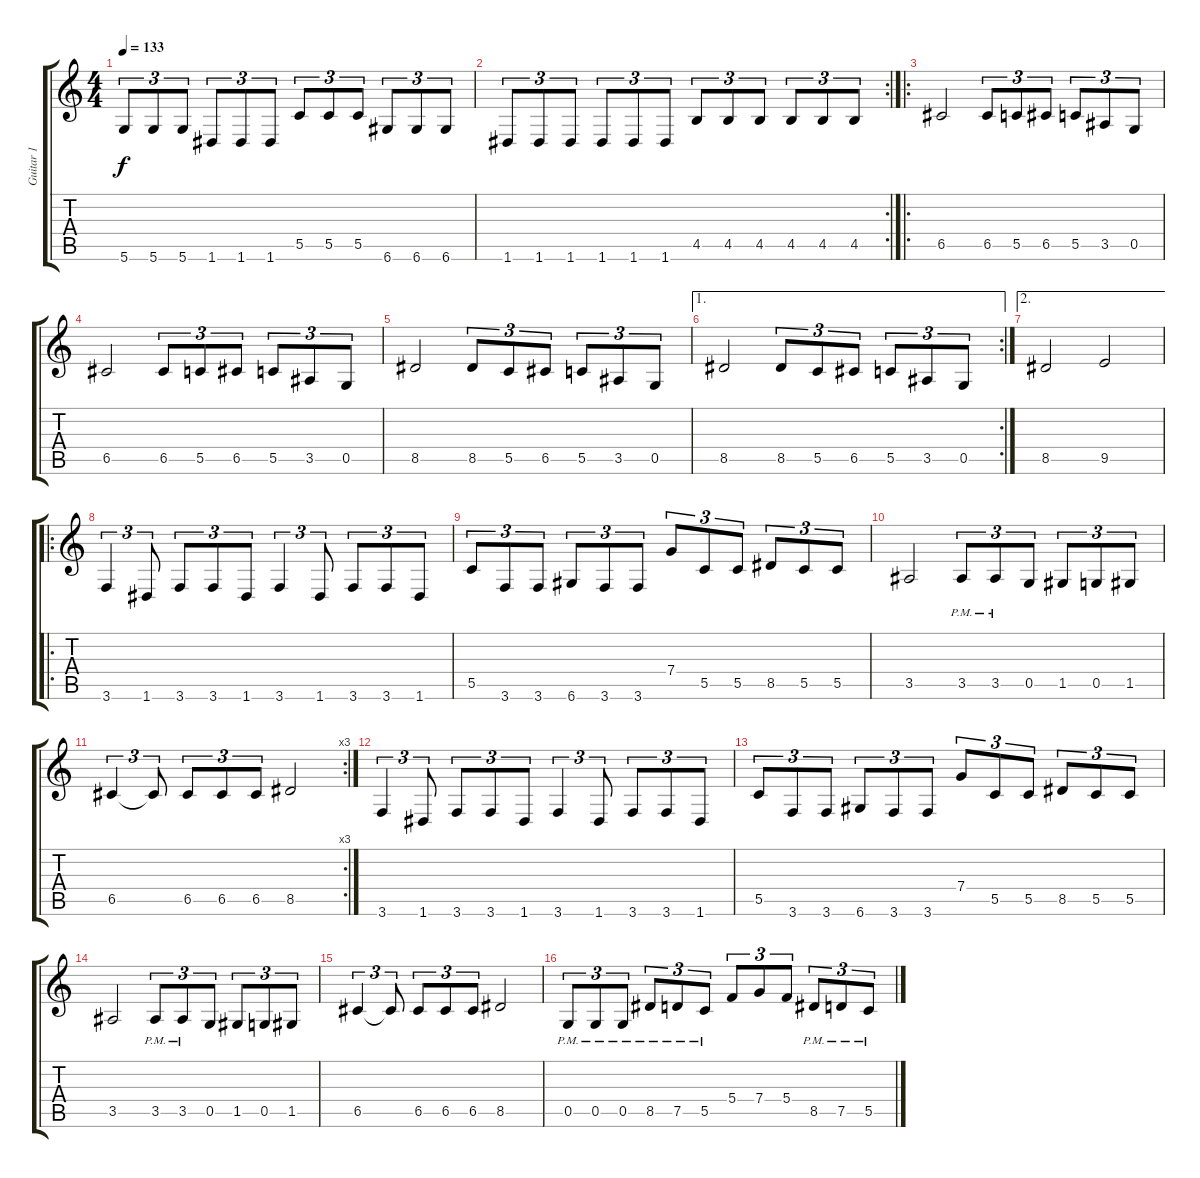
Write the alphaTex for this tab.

\track ("Guitar 1" "Guitar 1") {instrument distortionguitar}
\staff {score tabs}
\tuning (D4 A3 F3 C3 G2 D2) {hide}
\ts (4 4)
\tempo 133
\clef g2
\ks c
5.6.8{tu (3 2) dy f} 5.6.8{tu (3 2)} 5.6.8{tu (3 2)} 1.6.8{tu (3 2)} 1.6.8{tu (3 2)} 1.6.8{tu (3 2)} 5.5.8{tu (3 2)} 5.5.8{tu (3 2)} 5.5.8{tu (3 2)} 6.6.8{tu (3 2)} 6.6.8{tu (3 2)} 6.6.8{tu (3 2)} |
\rc 2
1.6.8{tu (3 2)} 1.6.8{tu (3 2)} 1.6.8{tu (3 2)} 1.6.8{tu (3 2)} 1.6.8{tu (3 2)} 1.6.8{tu (3 2)} 4.5.8{tu (3 2)} 4.5.8{tu (3 2)} 4.5.8{tu (3 2)} 4.5.8{tu (3 2)} 4.5.8{tu (3 2)} 4.5.8{tu (3 2)} |
\ro
6.5.2 6.5.8{tu (3 2)} 5.5.8{tu (3 2)} 6.5.8{tu (3 2)} 5.5.8{tu (3 2)} 3.5.8{tu (3 2)} 0.5.8{tu (3 2)} |
6.5.2 6.5.8{tu (3 2)} 5.5.8{tu (3 2)} 6.5.8{tu (3 2)} 5.5.8{tu (3 2)} 3.5.8{tu (3 2)} 0.5.8{tu (3 2)} |
8.5.2 8.5.8{tu (3 2)} 5.5.8{tu (3 2)} 6.5.8{tu (3 2)} 5.5.8{tu (3 2)} 3.5.8{tu (3 2)} 0.5.8{tu (3 2)} |
\ae 1
\rc 2
8.5.2 8.5.8{tu (3 2)} 5.5.8{tu (3 2)} 6.5.8{tu (3 2)} 5.5.8{tu (3 2)} 3.5.8{tu (3 2)} 0.5.8{tu (3 2)} |
\ae 2
8.5.2 9.5.2 |
\ro
3.6.4{tu (3 2)} 1.6.8{tu (3 2)} 3.6.8{tu (3 2)} 3.6.8{tu (3 2)} 1.6.8{tu (3 2)} 3.6.4{tu (3 2)} 1.6.8{tu (3 2)} 3.6.8{tu (3 2)} 3.6.8{tu (3 2)} 1.6.8{tu (3 2)} |
5.5.8{tu (3 2)} 3.6.8{tu (3 2)} 3.6.8{tu (3 2)} 6.6.8{tu (3 2)} 3.6.8{tu (3 2)} 3.6.8{tu (3 2)} 7.4.8{tu (3 2)} 5.5.8{tu (3 2)} 5.5.8{tu (3 2)} 8.5.8{tu (3 2)} 5.5.8{tu (3 2)} 5.5.8{tu (3 2)} |
3.5.2 3.5{pm}.8{tu (3 2)} 3.5{pm}.8{tu (3 2)} 0.5.8{tu (3 2)} 1.5.8{tu (3 2)} 0.5.8{tu (3 2)} 1.5.8{tu (3 2)} |
\rc 3
6.5.4{tu (3 2)} 6.5{t}.8{tu (3 2)} 6.5.8{tu (3 2)} 6.5.8{tu (3 2)} 6.5.8{tu (3 2)} 8.5.2 |
3.6.4{tu (3 2)} 1.6.8{tu (3 2)} 3.6.8{tu (3 2)} 3.6.8{tu (3 2)} 1.6.8{tu (3 2)} 3.6.4{tu (3 2)} 1.6.8{tu (3 2)} 3.6.8{tu (3 2)} 3.6.8{tu (3 2)} 1.6.8{tu (3 2)} |
5.5.8{tu (3 2)} 3.6.8{tu (3 2)} 3.6.8{tu (3 2)} 6.6.8{tu (3 2)} 3.6.8{tu (3 2)} 3.6.8{tu (3 2)} 7.4.8{tu (3 2)} 5.5.8{tu (3 2)} 5.5.8{tu (3 2)} 8.5.8{tu (3 2)} 5.5.8{tu (3 2)} 5.5.8{tu (3 2)} |
3.5.2 3.5{pm}.8{tu (3 2)} 3.5{pm}.8{tu (3 2)} 0.5.8{tu (3 2)} 1.5.8{tu (3 2)} 0.5.8{tu (3 2)} 1.5.8{tu (3 2)} |
6.5.4{tu (3 2)} 6.5{t}.8{tu (3 2)} 6.5.8{tu (3 2)} 6.5.8{tu (3 2)} 6.5.8{tu (3 2)} 8.5.2 |
0.5{pm}.8{tu (3 2)} 0.5{pm}.8{tu (3 2)} 0.5{pm}.8{tu (3 2)} 8.5{pm}.8{tu (3 2)} 7.5{pm}.8{tu (3 2)} 5.5{pm}.8{tu (3 2)} 5.4.8{tu (3 2)} 7.4.8{tu (3 2)} 5.4.8{tu (3 2)} 8.5{pm}.8{tu (3 2)} 7.5{pm}.8{tu (3 2)} 5.5{pm}.8{tu (3 2)}
